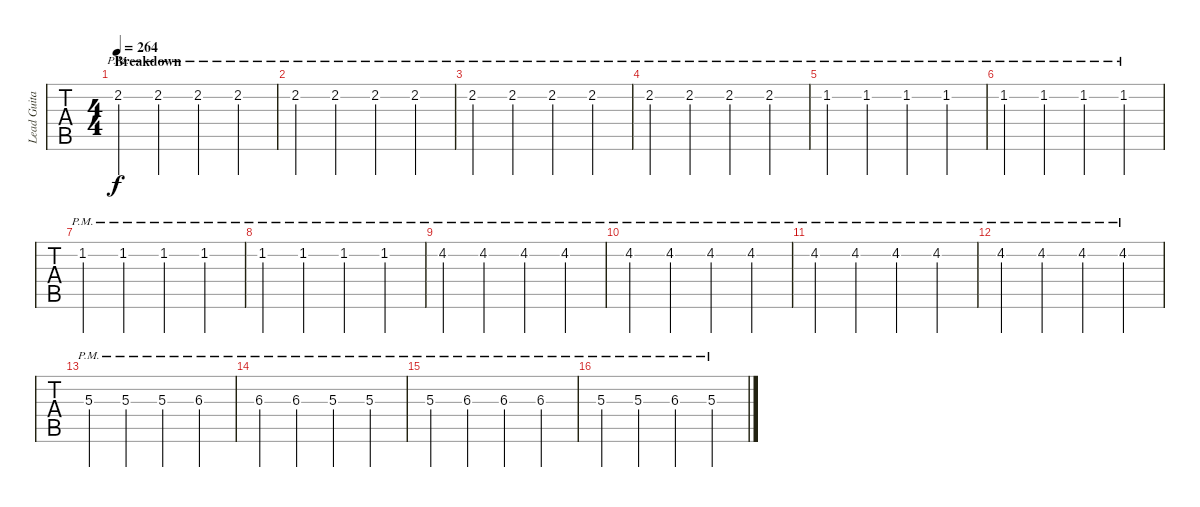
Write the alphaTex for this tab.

\track ("Lead Guitar" "Lead Guita") {instrument electricguitarjazz}
\staff {tabs}
\tuning (E4 B3 G3 D3 A2 D2) {hide}
\ts (4 4)
\section ("" "Breakdown")
\tempo 264
\clef g2
\ks c
2.2{pm}.4{dy f} 2.2{pm}.4 2.2{pm}.4 2.2{pm}.4 |
2.2{pm}.4 2.2{pm}.4 2.2{pm}.4 2.2{pm}.4 |
2.2{pm}.4 2.2{pm}.4 2.2{pm}.4 2.2{pm}.4 |
2.2{pm}.4 2.2{pm}.4 2.2{pm}.4 2.2{pm}.4 |
1.2{pm}.4 1.2{pm}.4 1.2{pm}.4 1.2{pm}.4 |
1.2{pm}.4 1.2{pm}.4 1.2{pm}.4 1.2{pm}.4 |
1.2{pm}.4 1.2{pm}.4 1.2{pm}.4 1.2{pm}.4 |
1.2{pm}.4 1.2{pm}.4 1.2{pm}.4 1.2{pm}.4 |
4.2{pm}.4 4.2{pm}.4 4.2{pm}.4 4.2{pm}.4 |
4.2{pm}.4 4.2{pm}.4 4.2{pm}.4 4.2{pm}.4 |
4.2{pm}.4 4.2{pm}.4 4.2{pm}.4 4.2{pm}.4 |
4.2{pm}.4 4.2{pm}.4 4.2{pm}.4 4.2{pm}.4 |
5.3{pm}.4 5.3{pm}.4 5.3{pm}.4 6.3{pm}.4 |
6.3{pm}.4 6.3{pm}.4 5.3{pm}.4 5.3{pm}.4 |
5.3{pm}.4 6.3{pm}.4 6.3{pm}.4 6.3{pm}.4 |
5.3{pm}.4 5.3{pm}.4 6.3{pm}.4 5.3{pm}.4
